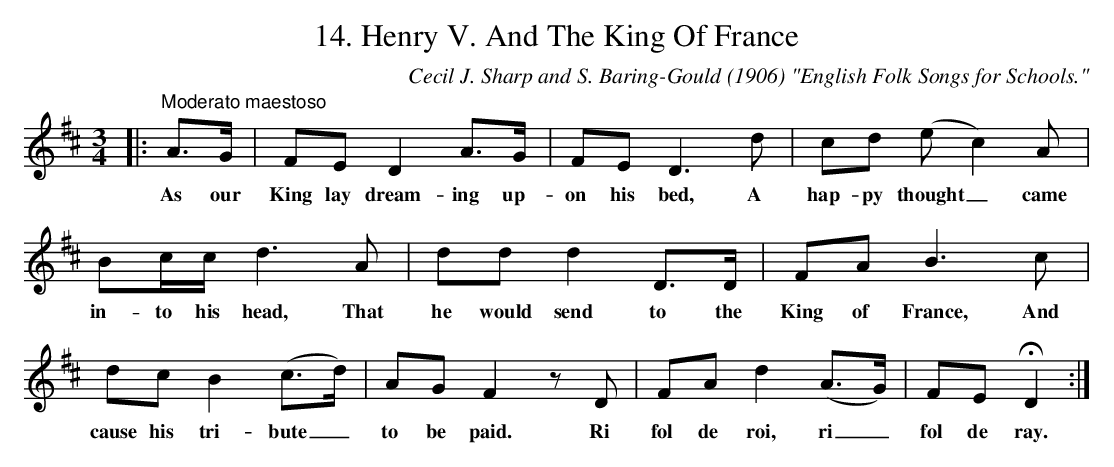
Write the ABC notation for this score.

X:1
T:14. Henry V. And The King Of France
C:Cecil J. Sharp and S. Baring-Gould (1906) "English Folk Songs for Schools."
L:1/8
M:3/4
K:D
|:"^Moderato maestoso" A>G | FE D2 A>G | FE D3 d | cd (e c2) A |$ Bc/c/ d3 A | dd d2 D>D |
w: As our|King lay dream- ing up-|on his  bed, A|hap- py thought _  came|in- to his  head, That|he would send to the|
FA B3 c |$ dc B2 (c>d) | AG F2 z D | FA d2 (A>G) | FE !fermata!D2 :|
w: King of France, And|cause his tri- bute _|to be paid. Ri|fol de roi, ri _|fol de ray.|
